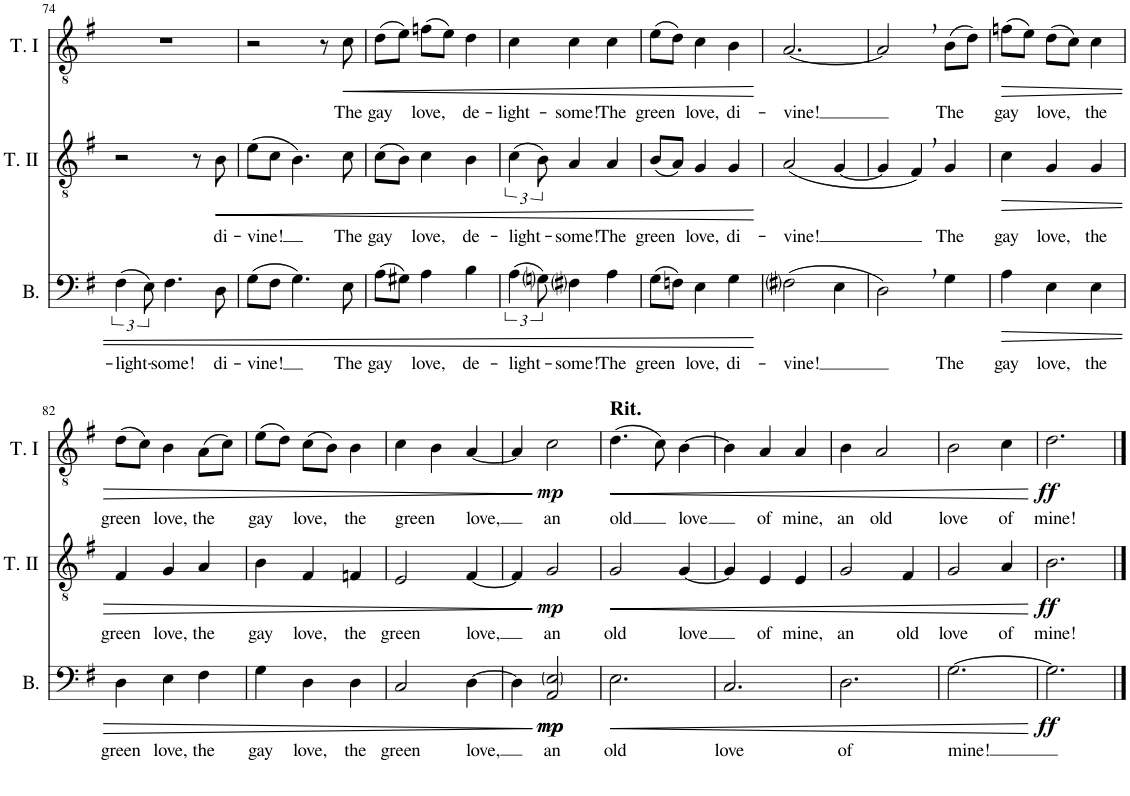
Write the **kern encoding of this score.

**kern	**text	**dynam	**kern	**text	**dynam	**kern	**text	**dynam
*part3	*part3	*part3	*part2	*part2	*part2	*part1	*part1	*part1
*staff3	*staff3	*staff3	*staff2	*staff2	*staff2	*staff1	*staff1	*staff1
*I"Bass	*	*	*I"Tenor II	*	*	*I"Tenor I	*	*
*I'B.	*	*	*I'T. II	*	*	*I'T. I	*	*
!!LO:PB:g=z
*clefF4	*	*	*clefGv2	*	*	*clefGv2	*	*
*k[f#]	*	*	*k[f#]	*	*	*k[f#]	*	*
*M3/4	*	*	*M3/4	*	*	*M3/4	*	*
=74	=74	=74	=74	=74	=74	=74	=74	=74
!	!LO:LY:b	!	!	!	!	!	!	!
(6F#\	-light-	.	2r	.	.	2.r	.	.
12E\)	.	.	.	.	.	.	.	.
!	!LO:LY:b	!	!	!	!	!	!	!
4.F#\	-some!	.	.	.	.	.	.	.
.	.	.	8r	.	.	.	.	.
!	!LO:LY:b	!	!	!LO:LY:b	!LO:HP:b	!	!	!
8D\	di-	.	8B\	di-	<	.	.	.
=75	=75	=75	=75	=75	=75	=75	=75	=75
!	!LO:LY:b	!	!	!LO:LY:b	!	!	!	!
(8G\L	-vine!	.	(8e\L	-vine!	.	2r	.	.
8F#\J	.	.	8c\J	.	.	.	.	.
4.G\)	.	.	4.B\)	.	.	.	.	.
.	.	.	.	.	.	8r	.	.
!	!LO:LY:b	!	!	!LO:LY:b	!	!	!LO:LY:b	!LO:HP:b
8E\	The	.	8c\	The	.	8c\	The	<
=76	=76	=76	=76	=76	=76	=76	=76	=76
!	!LO:LY:b	!	!	!LO:LY:b	!	!	!LO:LY:b	!
(8A\L	gay	.	(8c\L	gay	.	(8d\L	gay	.
8G#X\J)	.	.	8B\J)	.	.	8e\J)	.	.
!	!LO:LY:b	!	!	!LO:LY:b	!	!	!LO:LY:b	!
4A\	love,	.	4c\	love,	.	(8fn\L	love,	.
.	.	.	.	.	.	8e\J)	.	.
!	!LO:LY:b	!	!	!LO:LY:b	!	!	!LO:LY:b	!
4B\	de-	.	4B\	de-	.	4d\	de-	.
=77	=77	=77	=77	=77	=77	=77	=77	=77
!	!LO:LY:b	!	!	!LO:LY:b	!	!	!LO:LY:b	!
(6A\	-light-	.	(6c\	-light-	.	4c\	-light-	.
12Gni\)	.	.	12B\)	.	.	.	.	.
!	!LO:LY:b	!	!	!LO:LY:b	!	!	!LO:LY:b	!
4F#i\	-some!	.	4A/	-some!	.	4c\	-some!	.
!	!LO:LY:b	!	!	!LO:LY:b	!	!	!LO:LY:b	!
4A\	The	.	4A/	The	.	4c\	The	.
=78	=78	=78	=78	=78	=78	=78	=78	=78
!	!LO:LY:b	!	!	!LO:LY:b	!	!	!LO:LY:b	!
(8G\L	green	.	(8B/L	green	.	(8e\L	green	.
8Fn\J)	.	.	8A/J)	.	.	8d\J)	.	.
!	!LO:LY:b	!	!	!LO:LY:b	!	!	!LO:LY:b	!
4E\	love,	.	4G/	love,	.	4c\	love,	.
!	!LO:LY:b	!	!	!LO:LY:b	!	!	!LO:LY:b	!
4G\	di-	.	4G/	di-	.	4B\	di-	.
.	.	.	.	.	[	.	.	[
=79	=79	=79	=79	=79	=79	=79	=79	=79
!	!LO:LY:b	!	!	!LO:LY:b	!	!	!LO:LY:b	!
(2F#i\	-vine!	.	(2A/	-vine!	.	[2.A/	-vine!	.
4E\	.	.	[4G/	.	.	.	.	.
=80	=80	=80	=80	=80	=80	=80	=80	=80
2D,\)	.	.	4G/]	.	.	2A,/]	.	.
.	.	.	4F#,/)	.	.	.	.	.
!	!LO:LY:b	!	!	!LO:LY:b	!	!	!LO:LY:b	!
4G\	The	.	4G/	The	.	(8B\L	The	.
.	.	.	.	.	.	8d\J)	.	.
=81	=81	=81	=81	=81	=81	=81	=81	=81
!	!LO:LY:b	!LO:HP:b	!	!LO:LY:b	!LO:HP:b	!	!LO:LY:b	!LO:HP:b
4A\	gay	>	4c\	gay	>	(8fn\L	gay	>
.	.	.	.	.	.	8e\J)	.	.
!	!LO:LY:b	!	!	!LO:LY:b	!	!	!LO:LY:b	!
4E\	love,	.	4G/	love,	.	(8d\L	love,	.
.	.	.	.	.	.	8c\J)	.	.
!	!LO:LY:b	!	!	!LO:LY:b	!	!	!LO:LY:b	!
4E\	the	.	4G/	the	.	4c\	the	.
!!LO:LB:g=z
=82	=82	=82	=82	=82	=82	=82	=82	=82
!	!LO:LY:b	!	!	!LO:LY:b	!	!	!LO:LY:b	!
4D\	green	.	4F#/	green	.	(8d\L	green	.
.	.	.	.	.	.	8c\J)	.	.
!	!LO:LY:b	!	!	!LO:LY:b	!	!	!LO:LY:b	!
4E\	love,	.	4G/	love,	.	4B\	love,	.
!	!LO:LY:b	!	!	!LO:LY:b	!	!	!LO:LY:b	!
4F#\	the	.	4A/	the	.	(8A\L	the	.
.	.	.	.	.	.	8c\J)	.	.
=83	=83	=83	=83	=83	=83	=83	=83	=83
!	!LO:LY:b	!	!	!LO:LY:b	!	!	!LO:LY:b	!
4G\	gay	.	4B\	gay	.	(8e\L	gay	.
.	.	.	.	.	.	8d\J)	.	.
!	!LO:LY:b	!	!	!LO:LY:b	!	!	!LO:LY:b	!
4D\	love,	.	4F#/	love,	.	(8c\L	love,	.
.	.	.	.	.	.	8B\J)	.	.
!	!LO:LY:b	!	!	!LO:LY:b	!	!	!LO:LY:b	!
4D\	the	.	4Fn/	the	.	4B\	the	.
=84	=84	=84	=84	=84	=84	=84	=84	=84
!	!LO:LY:b	!	!	!LO:LY:b	!	!	!LO:LY:b	!
2C/	green	.	2E/	green	.	4c\	green	.
.	.	.	.	.	.	4B\	.	.
!	!LO:LY:b	!	!	!LO:LY:b	!	!	!LO:LY:b	!
[4D\	love,	.	[4F#/	love,	.	[4A/	love,	.
=85	=85	=85	=85	=85	=85	=85	=85	=85
4D\]	.	.	4F#/]	.	.	4A/]	.	.
!	!LO:LY:b	!LO:DY:n=1:b	!	!LO:LY:b	!	!	!LO:LY:b	!
!	!	!LO:DY:n=2:b	!	!	!LO:DY:n=1:b	!	!	!LO:DY:n=1:b
2AA/ 2E/	an	] mp mp	2G/	an	] mp	2c\	an	] mp
=86	=86	=86	=86	=86	=86	=86	=86	=86
!	!	!	!	!	!	!LO:TX:a:B:t=Rit.	!	!
!	!LO:LY:b	!LO:HP:b	!	!LO:LY:b	!LO:HP:b	!	!LO:LY:b	!LO:HP:b
2.E\	old	<	2G/	old	<	(4.d\	old	<
.	.	.	.	.	.	8c\)	.	.
!	!	!	!	!LO:LY:b	!	!	!LO:LY:b	!
.	.	.	[4G/	love	.	[4B\	love	.
=87	=87	=87	=87	=87	=87	=87	=87	=87
!	!LO:LY:b	!	!	!	!	!	!	!
2.C/	love	.	4G/]	.	.	4B\]	.	.
!	!	!	!	!LO:LY:b	!	!	!LO:LY:b	!
.	.	.	4E/	of	.	4A/	of	.
!	!	!	!	!LO:LY:b	!	!	!LO:LY:b	!
.	.	.	4E/	mine,	.	4A/	mine,	.
=88	=88	=88	=88	=88	=88	=88	=88	=88
!	!LO:LY:b	!	!	!LO:LY:b	!	!	!LO:LY:b	!
2.D\	of	.	2G/	an	.	4B\	an	.
!	!	!	!	!	!	!	!LO:LY:b	!
.	.	.	.	.	.	2A/	old	.
!	!	!	!	!LO:LY:b	!	!	!	!
.	.	.	4F#/	old	.	.	.	.
=89	=89	=89	=89	=89	=89	=89	=89	=89
!	!LO:LY:b	!	!	!LO:LY:b	!	!	!LO:LY:b	!
[2.G\	mine!	.	2G/	love	.	2B\	love	.
!	!	!	!	!LO:LY:b	!	!	!LO:LY:b	!
.	.	.	4A/	of	.	4c\	of	.
.	.	[	.	.	[	.	.	[
=90	=90	=90	=90	=90	=90	=90	=90	=90
!	!	!LO:DY:b	!	!LO:LY:b	!LO:DY:b	!	!LO:LY:b	!LO:DY:b
2.G\]	.	ff	2.B\	mine!	ff	2.d\	mine!	ff
==	==	==	==	==	==	==	==	==
*-	*-	*-	*-	*-	*-	*-	*-	*-
